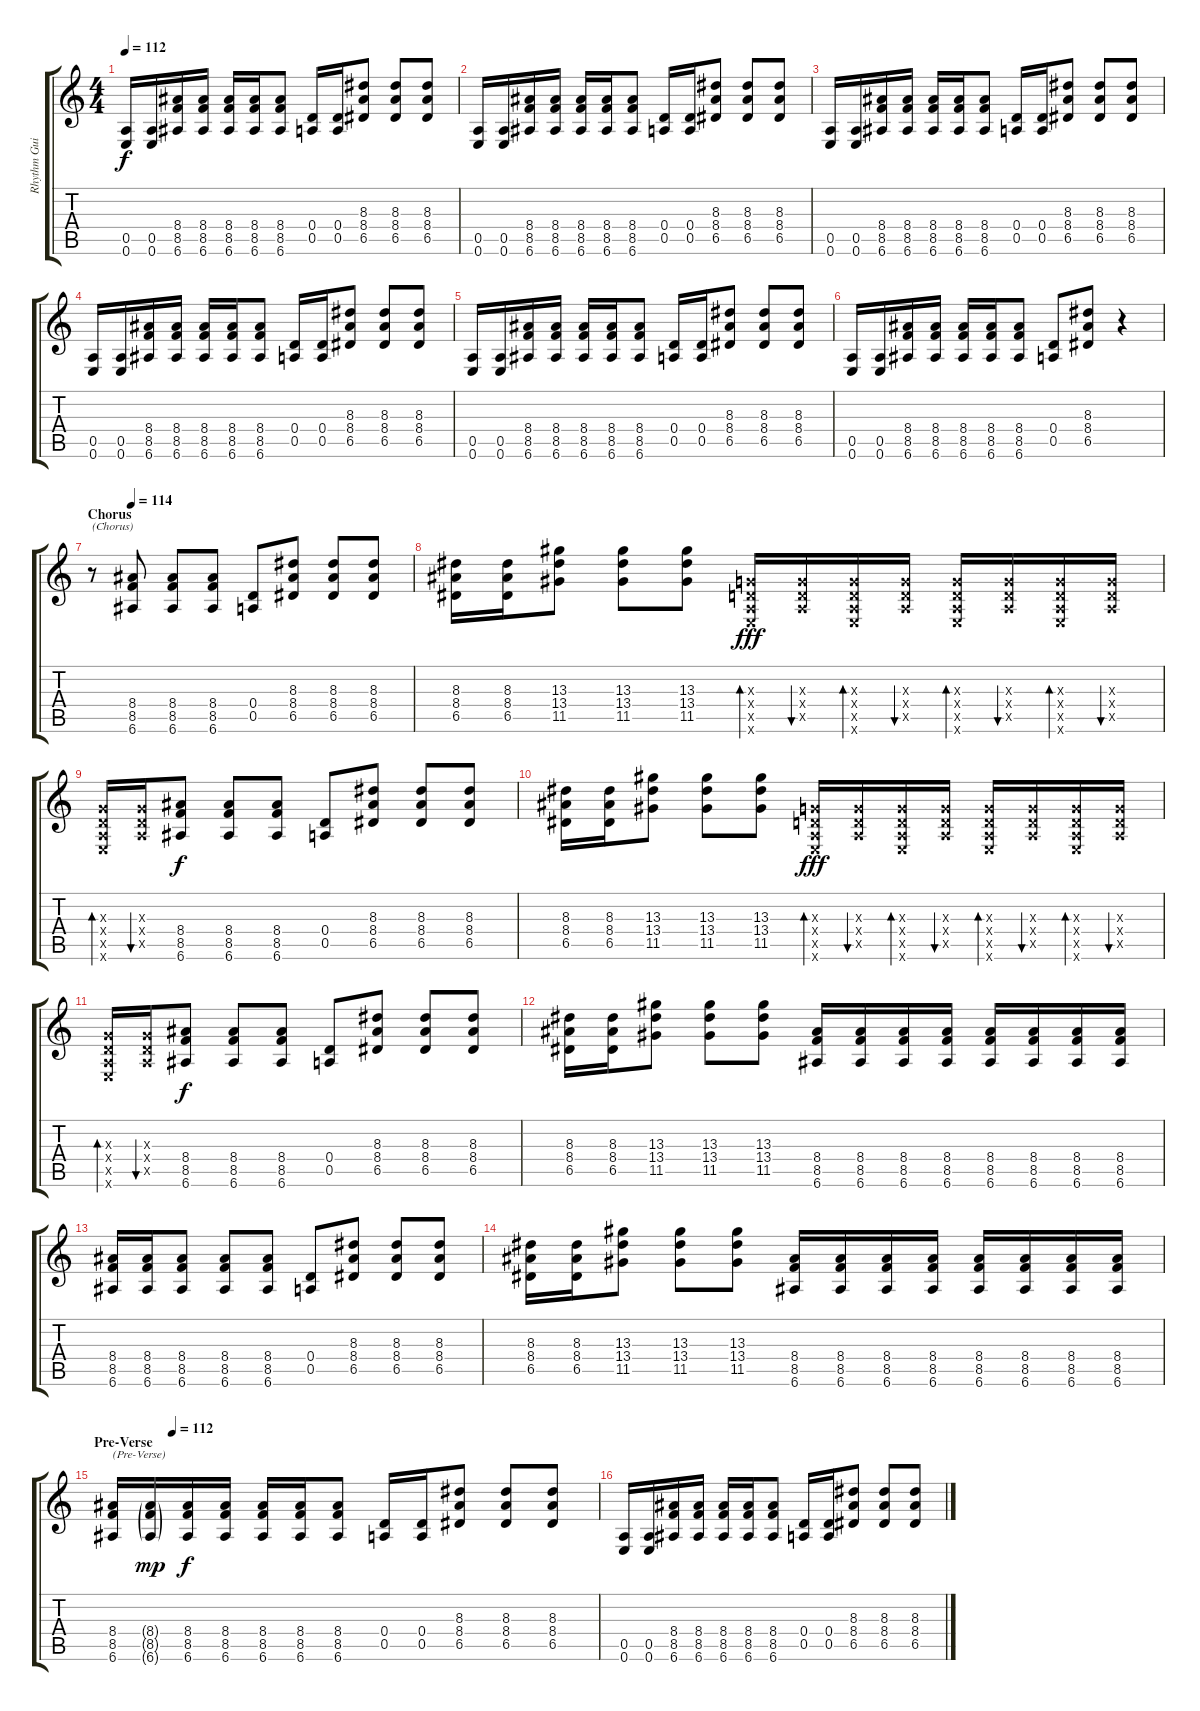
\track ("Rhythm Guitar" "Rhythm Gui") {instrument overdrivenguitar}
\staff {score tabs}
\tuning (E4 B3 G3 D3 A2 E2) {hide}
\ts (4 4)
\tempo 112
\clef g2
\ks c
(0.5 0.6).16{dy f} (0.5 0.6).16 (8.4 8.5 6.6).16 (8.4 8.5 6.6).16 (8.4 8.5 6.6).16 (8.4 8.5 6.6).16 (8.4 8.5 6.6).8 (0.4 0.5).16 (0.4 0.5).16 (8.3 8.4 6.5).8 (8.3 8.4 6.5).8 (8.3 8.4 6.5).8 |
(0.5 0.6).16 (0.5 0.6).16 (8.4 8.5 6.6).16 (8.4 8.5 6.6).16 (8.4 8.5 6.6).16 (8.4 8.5 6.6).16 (8.4 8.5 6.6).8 (0.4 0.5).16 (0.4 0.5).16 (8.3 8.4 6.5).8 (8.3 8.4 6.5).8 (8.3 8.4 6.5).8 |
(0.5 0.6).16 (0.5 0.6).16 (8.4 8.5 6.6).16 (8.4 8.5 6.6).16 (8.4 8.5 6.6).16 (8.4 8.5 6.6).16 (8.4 8.5 6.6).8 (0.4 0.5).16 (0.4 0.5).16 (8.3 8.4 6.5).8 (8.3 8.4 6.5).8 (8.3 8.4 6.5).8 |
(0.5 0.6).16 (0.5 0.6).16 (8.4 8.5 6.6).16 (8.4 8.5 6.6).16 (8.4 8.5 6.6).16 (8.4 8.5 6.6).16 (8.4 8.5 6.6).8 (0.4 0.5).16 (0.4 0.5).16 (8.3 8.4 6.5).8 (8.3 8.4 6.5).8 (8.3 8.4 6.5).8 |
(0.5 0.6).16 (0.5 0.6).16 (8.4 8.5 6.6).16 (8.4 8.5 6.6).16 (8.4 8.5 6.6).16 (8.4 8.5 6.6).16 (8.4 8.5 6.6).8 (0.4 0.5).16 (0.4 0.5).16 (8.3 8.4 6.5).8 (8.3 8.4 6.5).8 (8.3 8.4 6.5).8 |
(0.5 0.6).16 (0.5 0.6).16 (8.4 8.5 6.6).16 (8.4 8.5 6.6).16 (8.4 8.5 6.6).16 (8.4 8.5 6.6).16 (8.4 8.5 6.6).8 (0.4 0.5).8 (8.3 8.4 6.5).8 r.4 |
\section ("" "Chorus")
\tempo (114 0.125)
r.8{txt "(Chorus)"} (8.4 8.5 6.6).8 (8.4 8.5 6.6).8 (8.4 8.5 6.6).8 (0.4 0.5).8 (8.3 8.4 6.5).8 (8.3 8.4 6.5).8 (8.3 8.4 6.5).8 |
(8.3 8.4 6.5).16 (8.3 8.4 6.5).16 (13.3 13.4 11.5).8 (13.3 13.4 11.5).8 (13.3 13.4 11.5).8 (0.3{x} 0.4{x} 0.5{x} 0.6{x}).16{bd 30 dy fff volume 14} (0.3{x} 0.4{x} 0.5{x}).16{bu 30} (0.3{x} 0.4{x} 0.5{x} 0.6{x}).16{bd 30} (0.3{x} 0.4{x} 0.5{x}).16{bu 30} (0.3{x} 0.4{x} 0.5{x} 0.6{x}).16{bd 30} (0.3{x} 0.4{x} 0.5{x}).16{bu 30} (0.3{x} 0.4{x} 0.5{x} 0.6{x}).16{bd 30} (0.3{x} 0.4{x} 0.5{x}).16{bu 30} |
(0.3{x} 0.4{x} 0.5{x} 0.6{x}).16{bd 30} (0.3{x} 0.4{x} 0.5{x}).16{bu 30} (8.4 8.5 6.6).8{dy f volume 12} (8.4 8.5 6.6).8 (8.4 8.5 6.6).8 (0.4 0.5).8 (8.3 8.4 6.5).8 (8.3 8.4 6.5).8 (8.3 8.4 6.5).8 |
(8.3 8.4 6.5).16 (8.3 8.4 6.5).16 (13.3 13.4 11.5).8 (13.3 13.4 11.5).8 (13.3 13.4 11.5).8 (0.3{x} 0.4{x} 0.5{x} 0.6{x}).16{bd 30 dy fff volume 14} (0.3{x} 0.4{x} 0.5{x}).16{bu 30} (0.3{x} 0.4{x} 0.5{x} 0.6{x}).16{bd 30} (0.3{x} 0.4{x} 0.5{x}).16{bu 30} (0.3{x} 0.4{x} 0.5{x} 0.6{x}).16{bd 30} (0.3{x} 0.4{x} 0.5{x}).16{bu 30} (0.3{x} 0.4{x} 0.5{x} 0.6{x}).16{bd 30} (0.3{x} 0.4{x} 0.5{x}).16{bu 30} |
(0.3{x} 0.4{x} 0.5{x} 0.6{x}).16{bd 30} (0.3{x} 0.4{x} 0.5{x}).16{bu 30} (8.4 8.5 6.6).8{dy f volume 12} (8.4 8.5 6.6).8 (8.4 8.5 6.6).8 (0.4 0.5).8 (8.3 8.4 6.5).8 (8.3 8.4 6.5).8 (8.3 8.4 6.5).8 |
(8.3 8.4 6.5).16 (8.3 8.4 6.5).16 (13.3 13.4 11.5).8 (13.3 13.4 11.5).8 (13.3 13.4 11.5).8 (8.4 8.5 6.6).16 (8.4 8.5 6.6).16 (8.4 8.5 6.6).16 (8.4 8.5 6.6).16 (8.4 8.5 6.6).16 (8.4 8.5 6.6).16 (8.4 8.5 6.6).16 (8.4 8.5 6.6).16 |
(8.4 8.5 6.6).16 (8.4 8.5 6.6).16 (8.4 8.5 6.6).8 (8.4 8.5 6.6).8 (8.4 8.5 6.6).8 (0.4 0.5).8 (8.3 8.4 6.5).8 (8.3 8.4 6.5).8 (8.3 8.4 6.5).8 |
(8.3 8.4 6.5).16 (8.3 8.4 6.5).16 (13.3 13.4 11.5).8 (13.3 13.4 11.5).8 (13.3 13.4 11.5).8 (8.4 8.5 6.6).16 (8.4 8.5 6.6).16 (8.4 8.5 6.6).16 (8.4 8.5 6.6).16 (8.4 8.5 6.6).16 (8.4 8.5 6.6).16 (8.4 8.5 6.6).16 (8.4 8.5 6.6).16 |
\section ("" "Pre-Verse")
\tempo (112 0.125)
(8.4 8.5 6.6).16{txt "(Pre-Verse)"} (8.4{g} 8.5{g} 6.6{g}).16{dy mp} (8.4 8.5 6.6).16{dy f} (8.4 8.5 6.6).16 (8.4 8.5 6.6).16 (8.4 8.5 6.6).16 (8.4 8.5 6.6).8 (0.4 0.5).16 (0.4 0.5).16 (8.3 8.4 6.5).8 (8.3 8.4 6.5).8 (8.3 8.4 6.5).8 |
(0.5 0.6).16 (0.5 0.6).16 (8.4 8.5 6.6).16 (8.4 8.5 6.6).16 (8.4 8.5 6.6).16 (8.4 8.5 6.6).16 (8.4 8.5 6.6).8 (0.4 0.5).16 (0.4 0.5).16 (8.3 8.4 6.5).8 (8.3 8.4 6.5).8 (8.3 8.4 6.5).8
